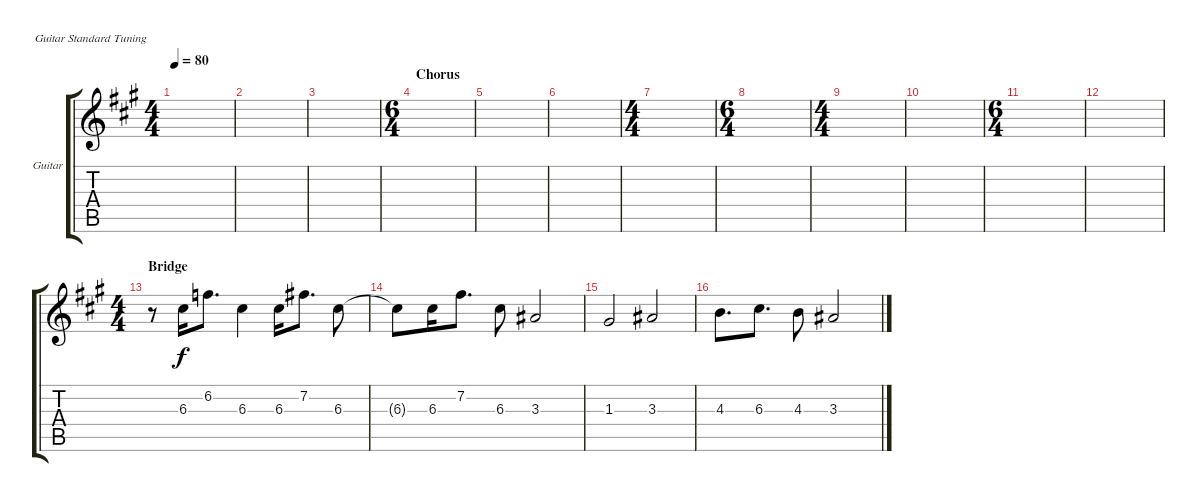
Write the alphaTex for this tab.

\defaultSystemsLayout 4
\bracketExtendMode groupsimilarinstruments
\firstSystemTrackNameOrientation horizontal
\otherSystemsTrackNameOrientation horizontal
\track ("Lead" "Guitar") {instrument electricguitarclean}
\staff {score tabs}
\tuning (E4 B3 G3 D3 A2 E2)
\ts (4 4)
\tempo 80
\clef g2
\scale
0.333333
\ks a
|
\scale
0.233083 |
\scale
0.233083 |
\ts (6 4)
\section ("" "Chorus")
\scale
0.533835 |
\scale
0.233083 |
\scale
0.233083 |
\ts (4 4)
\scale
0.533835 |
\ts (6 4)
\scale
0.410405 |
\ts (4 4)
\scale
0.410405 |
\scale
0.179191 |
\ts (6 4)
\scale
0.410405 |
\scale
0.179191 |
\ts (4 4)
\section ("" "Bridge")
\scale
0.410405 r.8 6.3.16 6.2.8{d} 6.3.4 6.3.16 7.2.8{d} 6.3.8 |
\scale
0.333333 6.3{t}.8 6.3.16 7.2.8{d} 6.3.8 3.3.2 |
\scale
0.333333 1.3.2 3.3.2 |
\scale
0.333333 4.3.8{d} 6.3.8{d} 4.3.8 3.3.2
